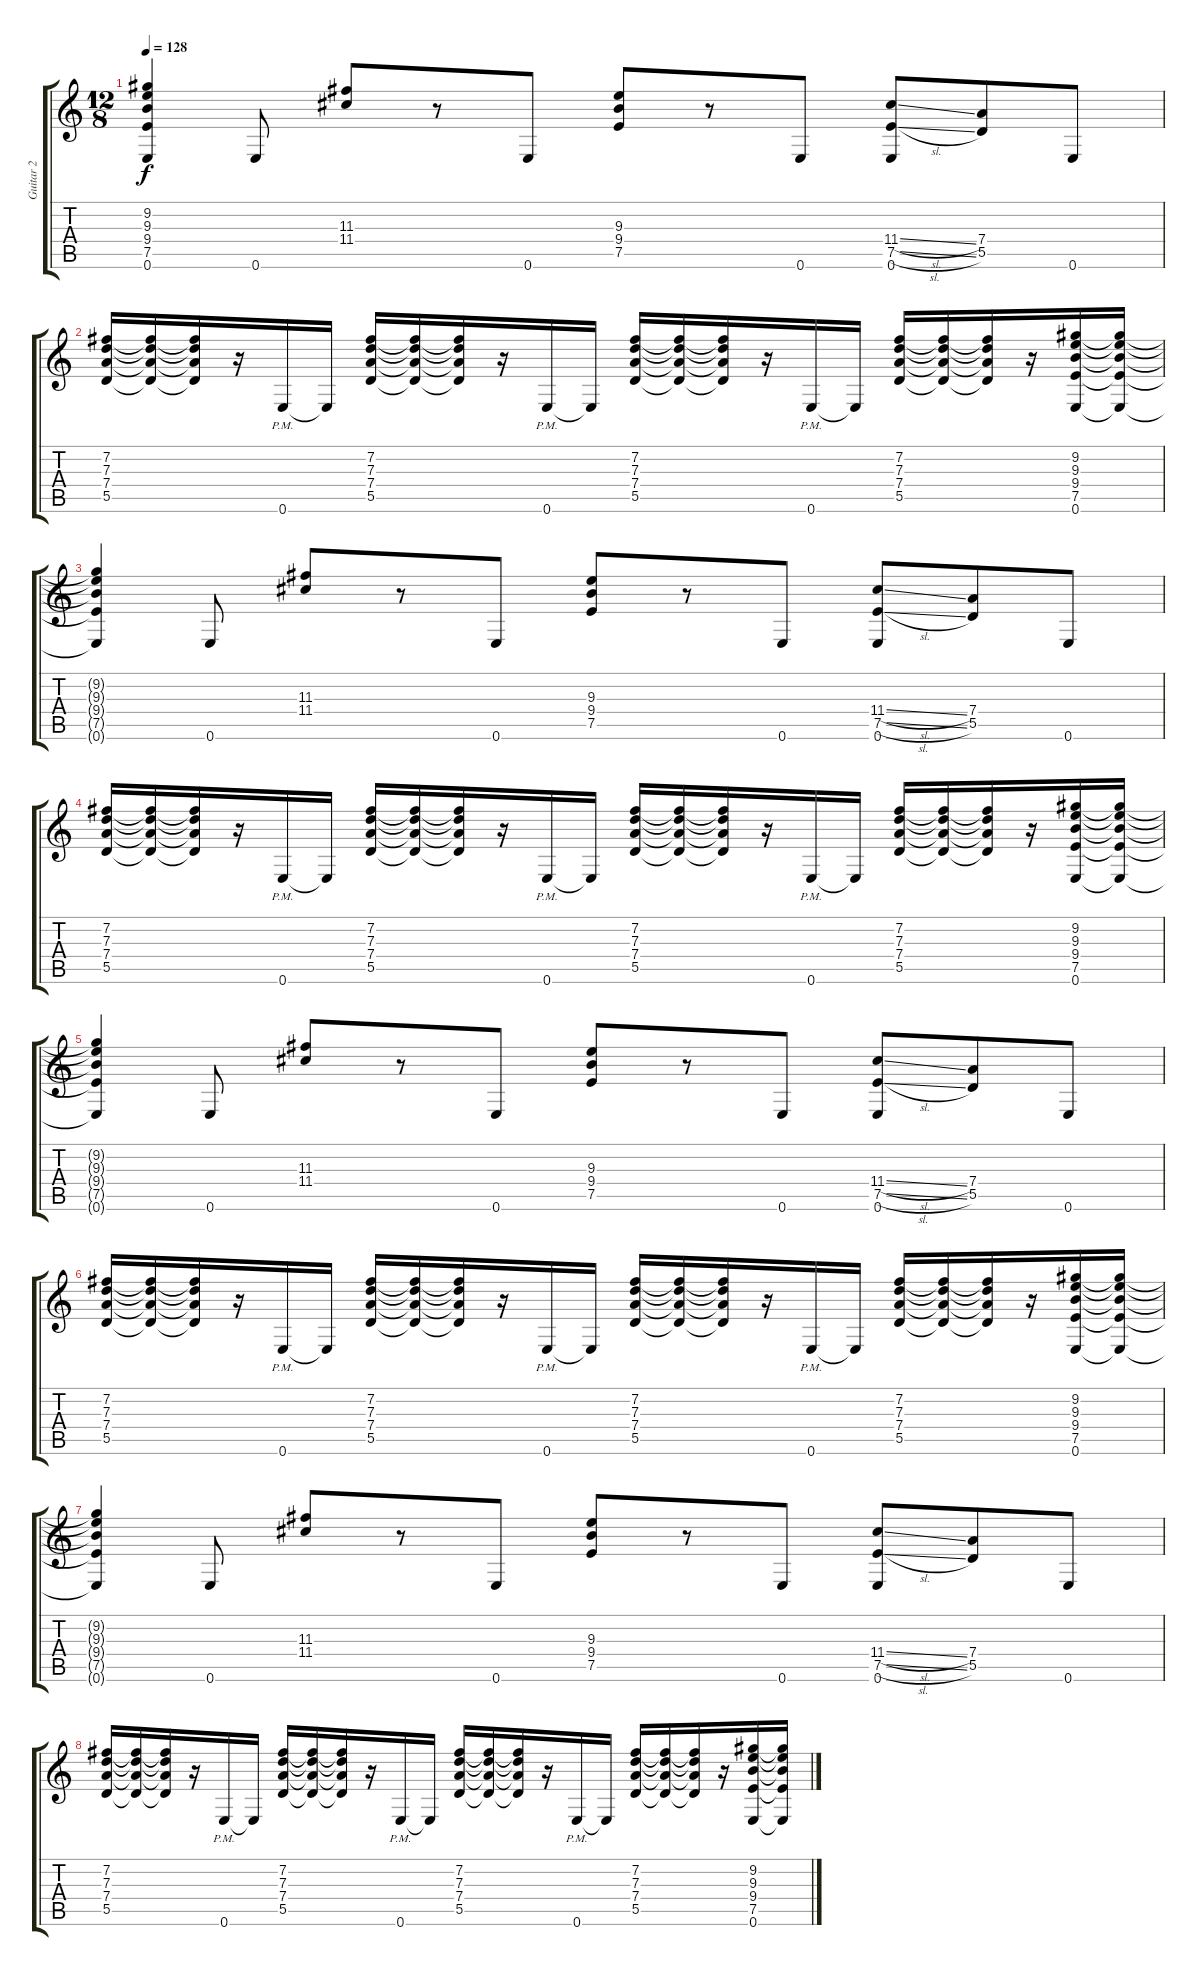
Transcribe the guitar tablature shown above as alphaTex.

\track ("Guitar 2" "Guitar 2") {instrument overdrivenguitar}
\staff {score tabs}
\tuning (E4 B3 G3 D3 A2 E2) {hide}
\ts (12 8)
\tempo 128
\clef g2
\ks c
(9.2{t} 9.3{t} 9.4{t} 7.5{t} 0.6{t}).4{dy f} 0.6.8 (11.3 11.4).8 r.8 0.6.8 (9.3 9.4 7.5).8 r.8 0.6.8 (11.4{sl} 7.5{sl} 0.6).8 (7.4 5.5).8 0.6.8 |
(7.2 7.3 7.4 5.5).16 (7.2{t} 7.3{t} 7.4{t} 5.5{t}).16 (7.2{t} 7.3{t} 7.4{t} 5.5{t}).16 r.16 0.6{pm}.16 0.6{t}.16 (7.2 7.3 7.4 5.5).16 (7.2{t} 7.3{t} 7.4{t} 5.5{t}).16 (7.2{t} 7.3{t} 7.4{t} 5.5{t}).16 r.16 0.6{pm}.16 0.6{t}.16 (7.2 7.3 7.4 5.5).16 (7.2{t} 7.3{t} 7.4{t} 5.5{t}).16 (7.2{t} 7.3{t} 7.4{t} 5.5{t}).16 r.16 0.6{pm}.16 0.6{t}.16 (7.2 7.3 7.4 5.5).16 (7.2{t} 7.3{t} 7.4{t} 5.5{t}).16 (7.2{t} 7.3{t} 7.4{t} 5.5{t}).16 r.16 (9.2 9.3 9.4 7.5 0.6).16 (9.2{t} 9.3{t} 9.4{t} 7.5{t} 0.6{t}).16 |
(9.2{t} 9.3{t} 9.4{t} 7.5{t} 0.6{t}).4 0.6.8 (11.3 11.4).8 r.8 0.6.8 (9.3 9.4 7.5).8 r.8 0.6.8 (11.4{sl} 7.5{sl} 0.6).8 (7.4 5.5).8 0.6.8 |
(7.2 7.3 7.4 5.5).16 (7.2{t} 7.3{t} 7.4{t} 5.5{t}).16 (7.2{t} 7.3{t} 7.4{t} 5.5{t}).16 r.16 0.6{pm}.16 0.6{t}.16 (7.2 7.3 7.4 5.5).16 (7.2{t} 7.3{t} 7.4{t} 5.5{t}).16 (7.2{t} 7.3{t} 7.4{t} 5.5{t}).16 r.16 0.6{pm}.16 0.6{t}.16 (7.2 7.3 7.4 5.5).16 (7.2{t} 7.3{t} 7.4{t} 5.5{t}).16 (7.2{t} 7.3{t} 7.4{t} 5.5{t}).16 r.16 0.6{pm}.16 0.6{t}.16 (7.2 7.3 7.4 5.5).16 (7.2{t} 7.3{t} 7.4{t} 5.5{t}).16 (7.2{t} 7.3{t} 7.4{t} 5.5{t}).16 r.16 (9.2 9.3 9.4 7.5 0.6).16 (9.2{t} 9.3{t} 9.4{t} 7.5{t} 0.6{t}).16 |
(9.2{t} 9.3{t} 9.4{t} 7.5{t} 0.6{t}).4 0.6.8 (11.3 11.4).8 r.8 0.6.8 (9.3 9.4 7.5).8 r.8 0.6.8 (11.4{sl} 7.5{sl} 0.6).8 (7.4 5.5).8 0.6.8 |
(7.2 7.3 7.4 5.5).16 (7.2{t} 7.3{t} 7.4{t} 5.5{t}).16 (7.2{t} 7.3{t} 7.4{t} 5.5{t}).16 r.16 0.6{pm}.16 0.6{t}.16 (7.2 7.3 7.4 5.5).16 (7.2{t} 7.3{t} 7.4{t} 5.5{t}).16 (7.2{t} 7.3{t} 7.4{t} 5.5{t}).16 r.16 0.6{pm}.16 0.6{t}.16 (7.2 7.3 7.4 5.5).16 (7.2{t} 7.3{t} 7.4{t} 5.5{t}).16 (7.2{t} 7.3{t} 7.4{t} 5.5{t}).16 r.16 0.6{pm}.16 0.6{t}.16 (7.2 7.3 7.4 5.5).16 (7.2{t} 7.3{t} 7.4{t} 5.5{t}).16 (7.2{t} 7.3{t} 7.4{t} 5.5{t}).16 r.16 (9.2 9.3 9.4 7.5 0.6).16 (9.2{t} 9.3{t} 9.4{t} 7.5{t} 0.6{t}).16 |
(9.2{t} 9.3{t} 9.4{t} 7.5{t} 0.6{t}).4 0.6.8 (11.3 11.4).8 r.8 0.6.8 (9.3 9.4 7.5).8 r.8 0.6.8 (11.4{sl} 7.5{sl} 0.6).8 (7.4 5.5).8 0.6.8 |
(7.2 7.3 7.4 5.5).16 (7.2{t} 7.3{t} 7.4{t} 5.5{t}).16 (7.2{t} 7.3{t} 7.4{t} 5.5{t}).16 r.16 0.6{pm}.16 0.6{t}.16 (7.2 7.3 7.4 5.5).16 (7.2{t} 7.3{t} 7.4{t} 5.5{t}).16 (7.2{t} 7.3{t} 7.4{t} 5.5{t}).16 r.16 0.6{pm}.16 0.6{t}.16 (7.2 7.3 7.4 5.5).16 (7.2{t} 7.3{t} 7.4{t} 5.5{t}).16 (7.2{t} 7.3{t} 7.4{t} 5.5{t}).16 r.16 0.6{pm}.16 0.6{t}.16 (7.2 7.3 7.4 5.5).16 (7.2{t} 7.3{t} 7.4{t} 5.5{t}).16 (7.2{t} 7.3{t} 7.4{t} 5.5{t}).16 r.16 (9.2 9.3 9.4 7.5 0.6).16 (9.2{t} 9.3{t} 9.4{t} 7.5{t} 0.6{t}).16
